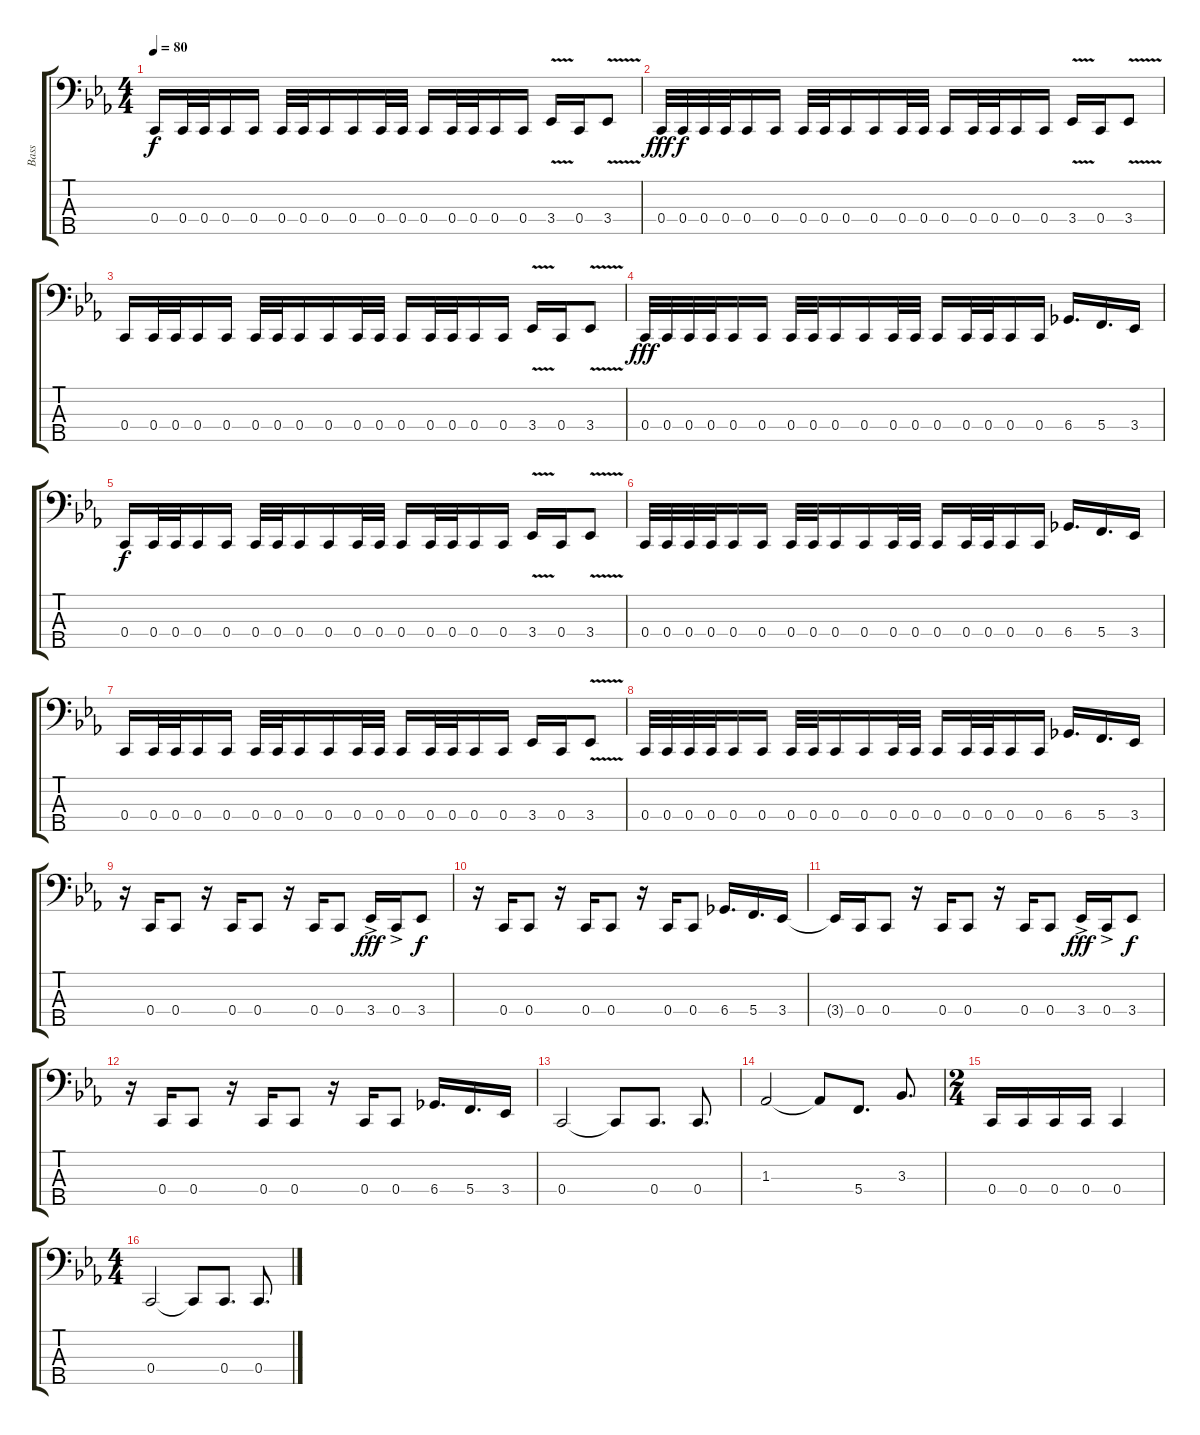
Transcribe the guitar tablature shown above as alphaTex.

\track ("Bass" "Bass") {instrument electricbassfinger}
\staff {score tabs}
\tuning (F2 C2 G1 C1 B0) {hide}
\ts (4 4)
\tempo 80
\clef f4
\ks eb
0.4.16{dy f instrument slapbass2} 0.4.32 0.4.32 0.4.16 0.4.16 0.4.32 0.4.32 0.4.16 0.4.16 0.4.32 0.4.32 0.4.16 0.4.32 0.4.32 0.4.16 0.4.16 3.4{v}.16 0.4.16 3.4{v}.8 |
0.4.32{dy fff} 0.4.32{dy f} 0.4.32 0.4.32 0.4.16 0.4.16 0.4.32 0.4.32 0.4.16 0.4.16 0.4.32 0.4.32 0.4.16 0.4.32 0.4.32 0.4.16 0.4.16 3.4{v}.16 0.4.16 3.4{v}.8 |
0.4.16 0.4.32 0.4.32 0.4.16 0.4.16 0.4.32 0.4.32 0.4.16 0.4.16 0.4.32 0.4.32 0.4.16 0.4.32 0.4.32 0.4.16 0.4.16 3.4{v}.16 0.4.16 3.4{v}.8 |
0.4.32{dy fff} 0.4.32 0.4.32 0.4.32 0.4.16 0.4.16 0.4.32 0.4.32 0.4.16 0.4.16 0.4.32 0.4.32 0.4.16 0.4.32 0.4.32 0.4.16 0.4.16 6.4.16{d} 5.4.16{d} 3.4.16 |
0.4.16{dy f} 0.4.32 0.4.32 0.4.16 0.4.16 0.4.32 0.4.32 0.4.16 0.4.16 0.4.32 0.4.32 0.4.16 0.4.32 0.4.32 0.4.16 0.4.16 3.4{v}.16 0.4.16 3.4{v}.8 |
0.4.32 0.4.32 0.4.32 0.4.32 0.4.16 0.4.16 0.4.32 0.4.32 0.4.16 0.4.16 0.4.32 0.4.32 0.4.16 0.4.32 0.4.32 0.4.16 0.4.16 6.4.16{d} 5.4.16{d} 3.4.16 |
0.4.16 0.4.32 0.4.32 0.4.16 0.4.16 0.4.32 0.4.32 0.4.16 0.4.16 0.4.32 0.4.32 0.4.16 0.4.32 0.4.32 0.4.16 0.4.16 3.4.16 0.4.16 3.4{v}.8 |
0.4.32 0.4.32 0.4.32 0.4.32 0.4.16 0.4.16 0.4.32 0.4.32 0.4.16 0.4.16 0.4.32 0.4.32 0.4.16 0.4.32 0.4.32 0.4.16 0.4.16 6.4.16{d} 5.4.16{d} 3.4.16 |
r.16 0.4.16 0.4.8 r.16 0.4.16 0.4.8 r.16 0.4.16 0.4.8 3.4{ac}.16{dy fff} 0.4{ac}.16 3.4.8{dy f} |
r.16 0.4.16 0.4.8 r.16 0.4.16 0.4.8 r.16 0.4.16 0.4.8 6.4.16{d} 5.4.16{d} 3.4.16 |
3.4{t}.16 0.4.16 0.4.8 r.16 0.4.16 0.4.8 r.16 0.4.16 0.4.8 3.4{ac}.16{dy fff} 0.4{ac}.16 3.4.8{dy f} |
r.16 0.4.16 0.4.8 r.16 0.4.16 0.4.8 r.16 0.4.16 0.4.8 6.4.16{d} 5.4.16{d} 3.4.16 |
0.4.2 0.4{t}.8 0.4.8{d} 0.4.8{d} |
1.3.2 1.3{t}.8 5.4.8{d} 3.3.8{d} |
\ts (2 4)
0.4.16 0.4.16 0.4.16 0.4.16 0.4.4 |
\ts (4 4)
0.4.2 0.4{t}.8 0.4.8{d} 0.4.8{d}
